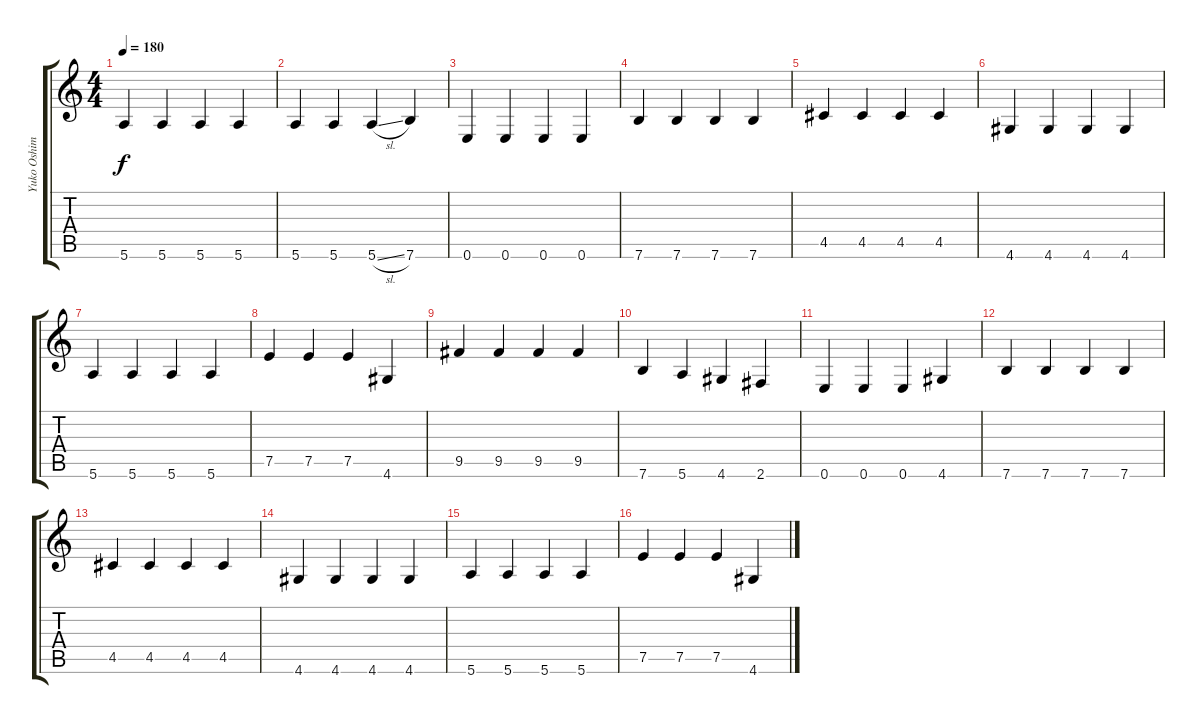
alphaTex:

\track ("Yuko Oshima" "Yuko Oshim") {instrument electricbasspick}
\staff {score tabs}
\tuning (E4 B3 G3 D3 A2 E2) {hide}
\ts (4 4)
\tempo 180
\clef g2
\ks c
5.6.4{dy f} 5.6.4 5.6.4 5.6.4 |
5.6.4 5.6.4 5.6{sl}.4 7.6.4 |
0.6.4 0.6.4 0.6.4 0.6.4 |
7.6.4 7.6.4 7.6.4 7.6.4 |
4.5.4 4.5.4 4.5.4 4.5.4 |
4.6.4 4.6.4 4.6.4 4.6.4 |
5.6.4 5.6.4 5.6.4 5.6.4 |
7.5.4 7.5.4 7.5.4 4.6.4 |
9.5.4 9.5.4 9.5.4 9.5.4 |
7.6.4 5.6.4 4.6.4 2.6.4 |
0.6.4 0.6.4 0.6.4 4.6.4 |
7.6.4 7.6.4 7.6.4 7.6.4 |
4.5.4 4.5.4 4.5.4 4.5.4 |
4.6.4 4.6.4 4.6.4 4.6.4 |
5.6.4 5.6.4 5.6.4 5.6.4 |
7.5.4 7.5.4 7.5.4 4.6.4
